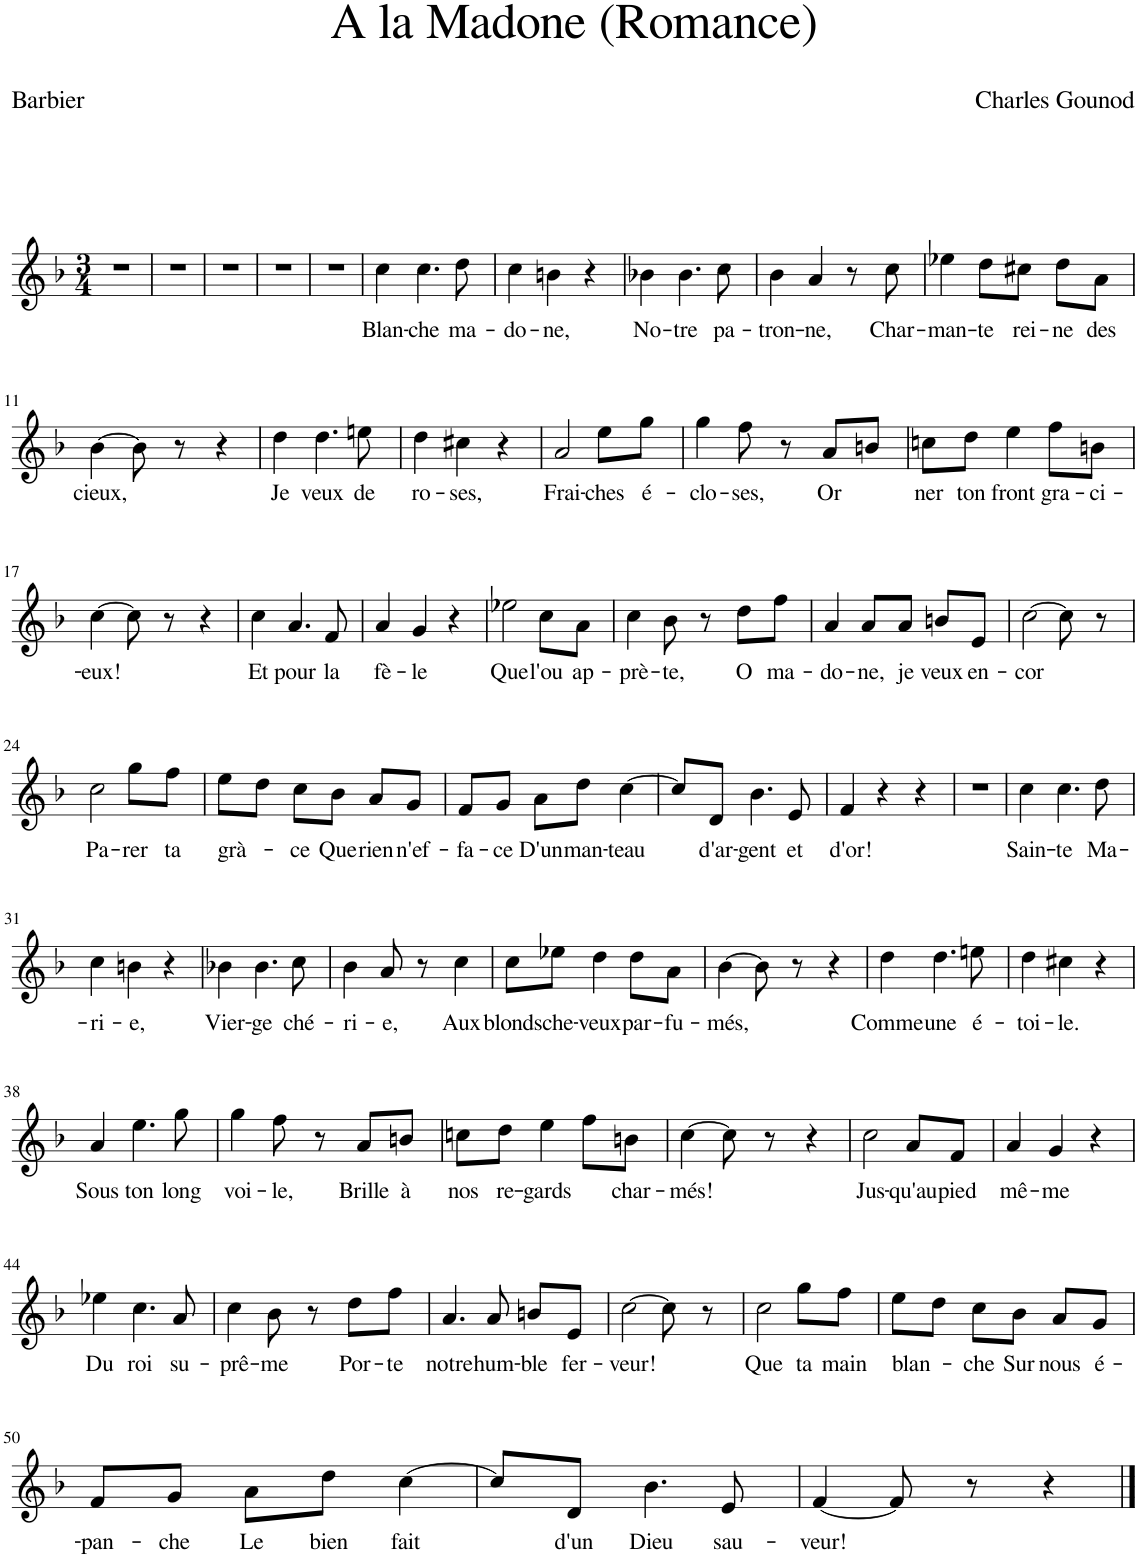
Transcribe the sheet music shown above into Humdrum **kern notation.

**kern	**text
*part1	*part1
*staff1	*staff1
*I"Piano	*
*I'Pno	*
*clefG2	*
*k[b-]	*
*M3/4	*
=1	=1
2.r	.
=2	=2
2.r	.
=3	=3
2.r	.
=4	=4
2.r	.
=5	=5
2.r	.
=6	=6
!	!LO:LY:b
4cc\	Blan-
!	!LO:LY:b
4.cc\	-che
!	!LO:LY:b
8dd\	ma-
=7	=7
!	!LO:LY:b
4cc\	-do-
!	!LO:LY:b
4bn\	-ne,
4r	.
=8	=8
!	!LO:LY:b
4b-X\	No-
!	!LO:LY:b
4.b-\	-tre
!	!LO:LY:b
8cc\	pa-
=9	=9
!	!LO:LY:b
4b-\	-tron-
!	!LO:LY:b
4a/	-ne,
8r	.
!	!LO:LY:b
8cc\	Char-
=10	=10
!	!LO:LY:b
4ee-X\	-man-
!	!LO:LY:b
8dd\L	-te
!	!LO:LY:b
8cc#X\J	rei-
!	!LO:LY:b
8dd\L	-ne
!	!LO:LY:b
8a\J	des
!!LO:LB:g=z
=11	=11
!	!LO:LY:b
[4b-\	cieux,
8b-\]	.
8r	.
4r	.
=12	=12
!	!LO:LY:b
4dd\	Je
!	!LO:LY:b
4.dd\	veux
!	!LO:LY:b
8een\	de
=13	=13
!	!LO:LY:b
4dd\	ro-
!	!LO:LY:b
4cc#X\	-ses,
4r	.
=14	=14
!	!LO:LY:b
2a/	Frai-
!	!LO:LY:b
8ee\L	-ches
!	!LO:LY:b
8gg\J	é-
=15	=15
!	!LO:LY:b
4gg\	-clo-
!	!LO:LY:b
8ff\	-ses,
8r	.
!	!LO:LY:b
8a/L	Or
8bn/J	.
=16	=16
!	!LO:LY:b
8ccn\L	-ner
!	!LO:LY:b
8dd\J	ton
!	!LO:LY:b
4ee\	front
!	!LO:LY:b
8ff\L	gra-
!	!LO:LY:b
8bn\J	-ci-
!!LO:LB:g=z
=17	=17
!	!LO:LY:b
[4cc\	-eux!
8cc\]	.
8r	.
4r	.
=18	=18
!	!LO:LY:b
4cc\	Et
!	!LO:LY:b
4.a/	pour
!	!LO:LY:b
8f/	la
=19	=19
!	!LO:LY:b
4a/	fè-
!	!LO:LY:b
4g/	-le
4r	.
=20	=20
!	!LO:LY:b
2ee-X\	Que
!	!LO:LY:b
8cc\L	l'ou
!	!LO:LY:b
8a\J	ap-
=21	=21
!	!LO:LY:b
4cc\	-prè-
!	!LO:LY:b
8b-\	-te,
8r	.
!	!LO:LY:b
8dd\L	O
!	!LO:LY:b
8ff\J	ma-
=22	=22
!	!LO:LY:b
4a/	-do-
!	!LO:LY:b
8a/L	-ne,
!	!LO:LY:b
8a/J	je
!	!LO:LY:b
8bn/L	veux
!	!LO:LY:b
8e/J	en-
=23	=23
!	!LO:LY:b
[2cc\	-cor
8cc\]	.
8r	.
!!LO:LB:g=z
=24	=24
!	!LO:LY:b
2cc\	Pa-
!	!LO:LY:b
8gg\L	-rer
!	!LO:LY:b
8ff\J	ta
=25	=25
!	!LO:LY:b
8ee\L	grà-
8dd\J	.
!	!LO:LY:b
8cc\L	-ce
!	!LO:LY:b
8b-\J	Que
!	!LO:LY:b
8a/L	rien
!	!LO:LY:b
8g/J	n'ef-
=26	=26
!	!LO:LY:b
8f/L	-fa-
!	!LO:LY:b
8g/J	-ce
!	!LO:LY:b
8a\L	D'un
!	!LO:LY:b
8dd\J	man-
!	!LO:LY:b
[4cc\	-teau
=27	=27
8cc/L]	.
!	!LO:LY:b
8d/J	d'ar-
!	!LO:LY:b
4.b-\	-gent
!	!LO:LY:b
8e/	et
=28	=28
!	!LO:LY:b
4f/	d'or!
4r	.
4r	.
=29	=29
2.r	.
=30	=30
!	!LO:LY:b
4cc\	Sain-
!	!LO:LY:b
4.cc\	-te
!	!LO:LY:b
8dd\	Ma-
!!LO:LB:g=z
=31	=31
!	!LO:LY:b
4cc\	-ri-
!	!LO:LY:b
4bn\	-e,
4r	.
=32	=32
!	!LO:LY:b
4b-X\	Vier-
!	!LO:LY:b
4.b-\	-ge
!	!LO:LY:b
8cc\	ché-
=33	=33
!	!LO:LY:b
4b-\	-ri-
!	!LO:LY:b
8a/	-e,
8r	.
!	!LO:LY:b
4cc\	Aux
=34	=34
!	!LO:LY:b
8cc\L	blonds
!	!LO:LY:b
8ee-X\J	che-
!	!LO:LY:b
4dd\	-veux
!	!LO:LY:b
8dd\L	par-
!	!LO:LY:b
8a\J	-fu-
=35	=35
!	!LO:LY:b
[4b-\	-més,
8b-\]	.
8r	.
4r	.
=36	=36
!	!LO:LY:b
4dd\	Comme
!	!LO:LY:b
4.dd\	une
!	!LO:LY:b
8een\	é-
=37	=37
!	!LO:LY:b
4dd\	-toi-
!	!LO:LY:b
4cc#X\	-le.
4r	.
!!LO:LB:g=z
=38	=38
!	!LO:LY:b
4a/	Sous
!	!LO:LY:b
4.ee\	ton
!	!LO:LY:b
8gg\	long
=39	=39
!	!LO:LY:b
4gg\	voi-
!	!LO:LY:b
8ff\	-le,
8r	.
!	!LO:LY:b
8a/L	Brille
!	!LO:LY:b
8bn/J	à
=40	=40
!	!LO:LY:b
8ccn\L	nos
!	!LO:LY:b
8dd\J	re-
!	!LO:LY:b
4ee\	-gards
8ff\L	.
!	!LO:LY:b
8bn\J	char-
=41	=41
!	!LO:LY:b
[4cc\	-més!
8cc\]	.
8r	.
4r	.
=42	=42
!	!LO:LY:b
2cc\	Jus-
!	!LO:LY:b
8a/L	qu'au
!	!LO:LY:b
8f/J	pied
=43	=43
!	!LO:LY:b
4a/	mê-
!	!LO:LY:b
4g/	-me
4r	.
!!LO:LB:g=z
=44	=44
!	!LO:LY:b
4ee-X\	Du
!	!LO:LY:b
4.cc\	roi
!	!LO:LY:b
8a/	su-
=45	=45
!	!LO:LY:b
4cc\	-prê-
!	!LO:LY:b
8b-\	-me
8r	.
!	!LO:LY:b
8dd\L	Por-
!	!LO:LY:b
8ff\J	-te
=46	=46
!	!LO:LY:b
4.a/	notre
!	!LO:LY:b
8a/	hum-
!	!LO:LY:b
8bn/L	-ble
!	!LO:LY:b
8e/J	fer-
=47	=47
!	!LO:LY:b
[2cc\	-veur!
8cc\]	.
8r	.
=48	=48
!	!LO:LY:b
2cc\	Que
!	!LO:LY:b
8gg\L	ta
!	!LO:LY:b
8ff\J	main
=49	=49
!	!LO:LY:b
8ee\L	blan-
8dd\J	.
!	!LO:LY:b
8cc\L	-che
!	!LO:LY:b
8b-\J	Sur
!	!LO:LY:b
8a/L	nous
!	!LO:LY:b
8g/J	é-
!!LO:LB:g=z
=50	=50
!	!LO:LY:b
8f/L	-pan-
!	!LO:LY:b
8g/J	-che
!	!LO:LY:b
8a\L	Le
!	!LO:LY:b
8dd\J	bien
!	!LO:LY:b
[4cc\	fait
=51	=51
8cc/L]	.
!	!LO:LY:b
8d/J	d'un
!	!LO:LY:b
4.b-\	Dieu
!	!LO:LY:b
8e/	sau-
=52	=52
!	!LO:LY:b
[4f/	-veur!
8f/]	.
8r	.
4r	.
==	==
*-	*-
